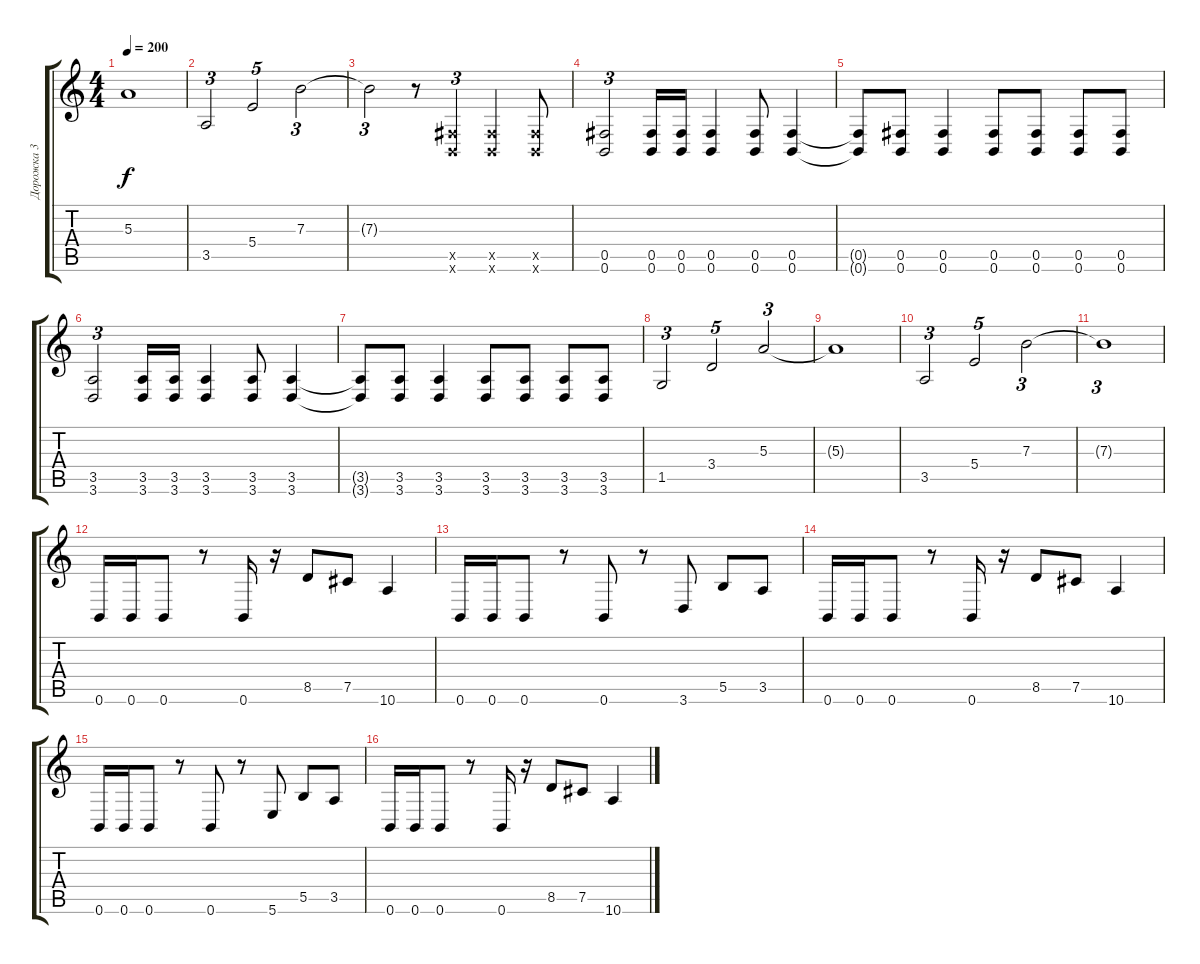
\track ("Дорожка 3" "Дорожка 3") {instrument distortionguitar}
\staff {score tabs}
\tuning (Db4 Ab3 E3 B2 Gb2 B1) {hide}
\ts (4 4)
\tempo 200
\clef g2
\ks c
5.3{t}.1{dy f} |
3.5.2{tu (3 2)} 5.4.2{tu (5 4)} 7.3.2{tu (3 2)} |
7.3{t}.2{tu (3 2)} r.8 (0.5{x} 0.6{x}).4{tu (3 2)} (0.5{x} 0.6{x}).4 (0.5{x} 0.6{x}).8 |
(0.5 0.6).2{tu (3 2)} (0.5 0.6).16 (0.5 0.6).16 (0.5 0.6).4 (0.5 0.6).8 (0.5 0.6).4 |
(0.5{t} 0.6{t}).8 (0.5 0.6).8 (0.5 0.6).4 (0.5 0.6).8 (0.5 0.6).8 (0.5 0.6).8 (0.5 0.6).8 |
(3.5 3.6).2{tu (3 2)} (3.5 3.6).16 (3.5 3.6).16 (3.5 3.6).4 (3.5 3.6).8 (3.5 3.6).4 |
(3.5{t} 3.6{t}).8 (3.5 3.6).8 (3.5 3.6).4 (3.5 3.6).8 (3.5 3.6).8 (3.5 3.6).8 (3.5 3.6).8 |
1.5.2{tu (3 2)} 3.4.2{tu (5 4)} 5.3.2{tu (3 2)} |
5.3{t}.1 |
3.5.2{tu (3 2)} 5.4.2{tu (5 4)} 7.3.2{tu (3 2)} |
7.3{t}.1{tu (3 2)} |
0.6.16 0.6.16 0.6.8 r.8 0.6.16 r.16 8.5.8 7.5.8 10.6.4 |
0.6.16 0.6.16 0.6.8 r.8 0.6.8 r.8 3.6.8 5.5.8 3.5.8 |
0.6.16 0.6.16 0.6.8 r.8 0.6.16 r.16 8.5.8 7.5.8 10.6.4 |
0.6.16 0.6.16 0.6.8 r.8 0.6.8 r.8 5.6.8 5.5.8 3.5.8 |
0.6.16 0.6.16 0.6.8 r.8 0.6.16 r.16 8.5.8 7.5.8 10.6.4
